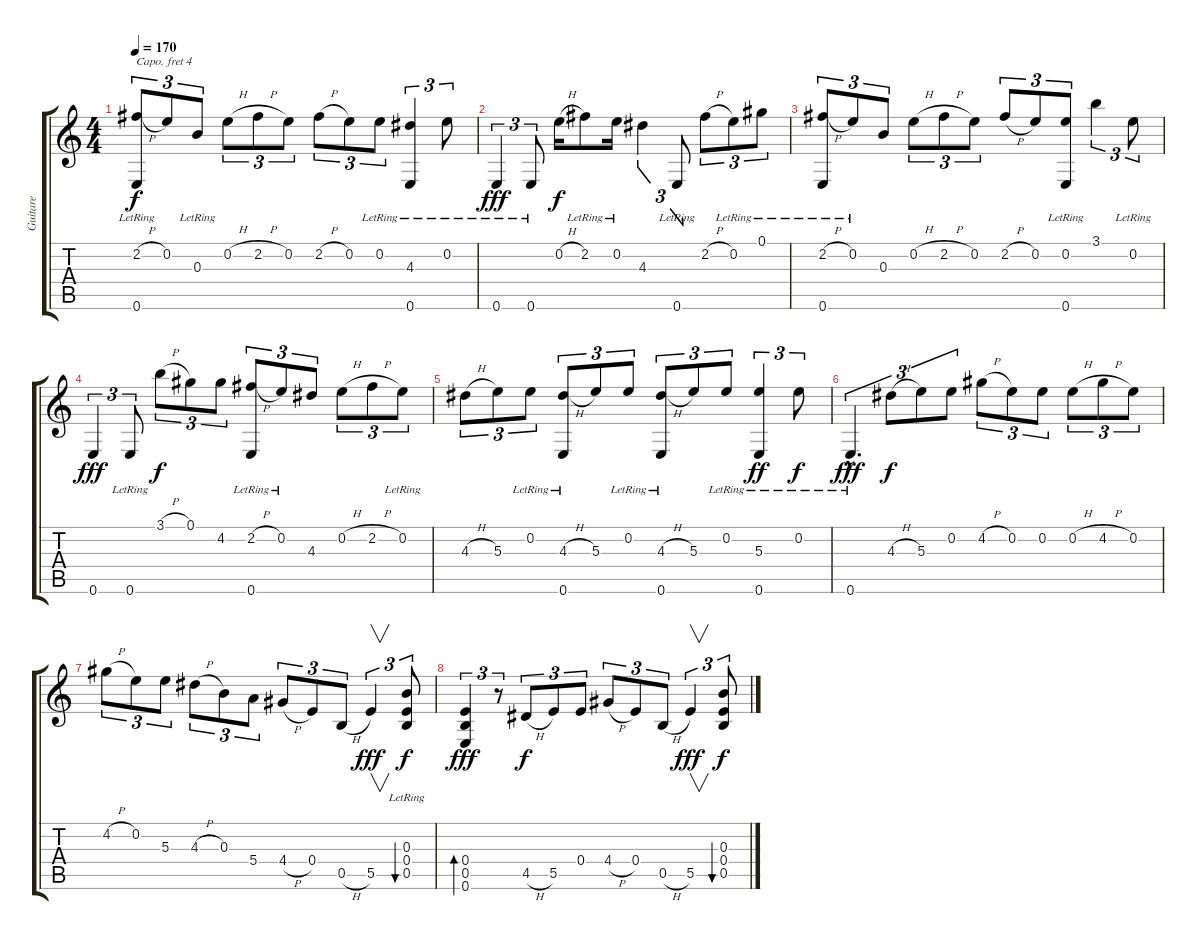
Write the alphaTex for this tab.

\track ("Guitare" "Guitare") {instrument acousticguitarsteel}
\staff {score tabs}
\capo 4
\tuning (E4 C4 G3 C3 G2 C2) {hide}
\ts (4 4)
\tempo 170
\clef g2
\ks c
(2.2{h} 0.6{lr}).8{tu (3 2) dy f} 0.2.8{tu (3 2)} 0.3{lr}.8{tu (3 2)} 0.2{h}.8{tu (3 2)} 2.2{h}.8{tu (3 2)} 0.2.8{tu (3 2)} 2.2{h}.8{tu (3 2)} 0.2.8{tu (3 2)} 0.2{lr}.8{tu (3 2)} (4.3 0.6{lr}).4{tu (3 2)} 0.2{lr}.8{tu (3 2)} |
0.6{lr}.4{tu (3 2) dy fff} 0.6{lr}.8{tu (3 2)} 0.2{h}.16{dy f} 2.2{lr}.8 0.2{lr}.16 4.3.4{tu (3 2)} 0.6{lr}.8{tu (3 2)} 2.2{h}.8{tu (3 2)} 0.2{lr}.8{tu (3 2)} 0.1{lr}.8{tu (3 2)} |
(2.2{h} 0.6{lr}).8{tu (3 2)} 0.2{lr}.8{tu (3 2)} 0.3.8{tu (3 2)} 0.2{h}.8{tu (3 2)} 2.2{h}.8{tu (3 2)} 0.2.8{tu (3 2)} 2.2{h}.8{tu (3 2)} 0.2.8{tu (3 2)} (0.2{lr} 0.6{lr}).8{tu (3 2)} 3.1.4{tu (3 2)} 0.2{lr}.8{tu (3 2)} |
0.6.4{tu (3 2) dy fff} 0.6{lr}.8{tu (3 2)} 3.1{h}.8{tu (3 2) dy f} 0.1.8{tu (3 2)} 4.2.8{tu (3 2)} (2.2{h} 0.6{lr}).8{tu (3 2)} 0.2{lr}.8{tu (3 2)} 4.3.8{tu (3 2)} 0.2{h}.8{tu (3 2)} 2.2{h}.8{tu (3 2)} 0.2{lr}.8{tu (3 2)} |
4.3{h}.8{tu (3 2)} 5.3.8{tu (3 2)} 0.2{lr}.8{tu (3 2)} (4.3{h} 0.6{lr}).8{tu (3 2)} 5.3.8{tu (3 2)} 0.2{lr}.8{tu (3 2)} (4.3{h} 0.6{lr}).8{tu (3 2)} 5.3.8{tu (3 2)} 0.2{lr}.8{tu (3 2)} (5.3{lr} 0.6{lr}).4{tu (3 2) dy ff} 0.2{lr}.8{tu (3 2) dy f} |
0.6{hac lr}.4{d tu (3 2) dy fff} 4.3{h}.8{tu (3 2) dy f} 5.3.8{tu (3 2)} 0.2.8{tu (3 2)} 4.2{h}.8{tu (3 2)} 0.2.8{tu (3 2)} 0.2.8{tu (3 2)} 0.2{h}.8{tu (3 2)} 4.2{h}.8{tu (3 2)} 0.2.8{tu (3 2)} |
4.2{h}.8{tu (3 2)} 0.2.8{tu (3 2)} 5.3.8{tu (3 2)} 4.3{h}.8{tu (3 2)} 0.3.8{tu (3 2)} 5.4.8{tu (3 2)} 4.4{h}.8{tu (3 2)} 0.4.8{tu (3 2)} 0.5{h}.8{tu (3 2)} 5.5.4{v tu (3 2) dy fff} (0.3 0.4{lr} 0.5{lr}).8{tu (3 2) bu 60 dy f} |
(0.4 0.5 0.6).4{tu (3 2) bd 60 dy fff} r.8{tu (3 2)} 4.5{h}.8{tu (3 2) dy f} 5.5.8{tu (3 2)} 0.4.8{tu (3 2)} 4.4{h}.8{tu (3 2)} 0.4.8{tu (3 2)} 0.5{h}.8{tu (3 2)} 5.5.4{v tu (3 2) dy fff} (0.3 0.4 0.5).8{tu (3 2) bu 60 dy f}
